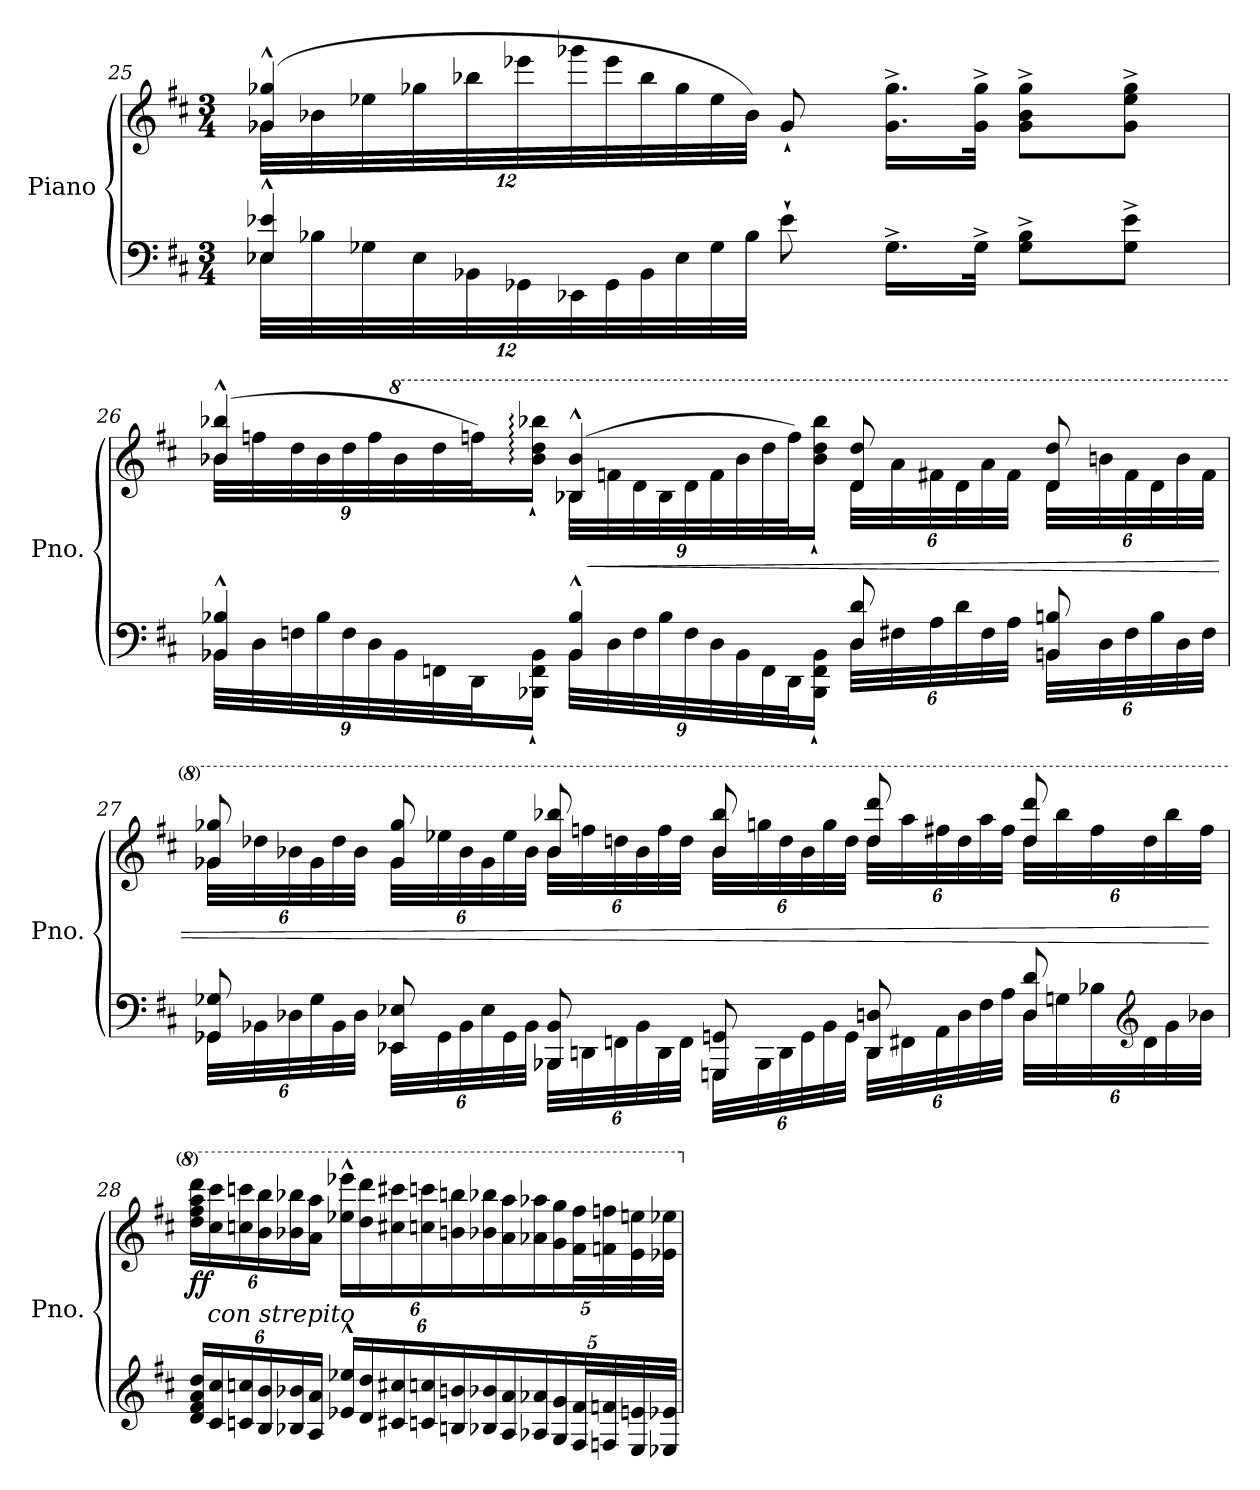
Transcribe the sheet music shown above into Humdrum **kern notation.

**kern	**kern	**dynam
*part1	*part1	*part1
*staff2	*staff1	*staff1/2
*I"Piano	*	*
*I'Pno.	*	*
*clefF4	*clefG2	*
*k[f#c#]	*k[f#c#]	*
*M3/4	*M3/4	*
=25	=25	=25
*^	*^	*
*	*Xbrackettup	*	*Xbrackettup	*
4E-X/^^ 4e-X/^^	48E-\LLL	(>4g-X/^^ 4gg-X/^^	48g-\LLL	.
.	48B-X\	.	48b-X\	.
.	48G-X\	.	48ee-X\	.
.	48E-\	.	48gg-X\	.
.	48BB-X\	.	48bb-X\	.
.	48GG-X\	.	48eee-X\	.
.	48EE-X\	.	48ggg-X\	.
.	48GG-\	.	48eee-\	.
.	48BB-\	.	48bb-\	.
.	48E-\	.	48gg-\	.
.	48G-\	.	48ee-\	.
.	48B-\JJJ	.	48b-\JJJ)	.
8e-`\	2ryy	8g-`/	2ryy	.
16.G-^\LL	.	16.g-\^ 16.gg-\^LL	.	.
32G-^\JJk	.	32g-\^ 32gg-\^JJk	.	.
8G-\^ 8B-\^L	.	8g-\^ 8b-\^ 8gg-\^L	.	.
8G-\^ 8e-\^J	.	8g-\^ 8ee-\^ 8gg-\^J	.	.
!!LO:LB:g=z	!!
=26	=26	=26	=26	=26
4BB-X/^^ 4B-X/^^	48BB-\LLL	(>4b-X/^^ 4bb-X/^^	48b-\LLL	.
.	48D\	.	48ffn\	.
.	48Fn\	.	48dd\	.
.	48B-\	.	48b-\	.
.	48F\	.	48dd\	.
.	48D\	.	48ff\	.
*	*	*8va	*	*
.	48BB-\	.	48bb-\	.
.	48FFn\	.	48ddd\	.
.	48DD\J	.	48fffn\J)	.
.	16BBB-X\` 16FF\` 16BB-\`JJ	.	16bb-\:` 16ddd\:` 16bbb-X\:`JJ	.
4BB-/^^ 4B-/^^	48BB-\LLL	(>4b-/^^ 4bb-/^^	48b-\LLL	.
!	!	!	!	!LO:HP:b
.	48D\	.	48ff\	<
.	48F\	.	48dd\	.
.	48B-\	.	48b-\	.
.	48F\	.	48dd\	.
.	48D\	.	48ff\	.
.	48BB-\	.	48bb-\	.
.	48FF\	.	48ddd\	.
.	48DD\J	.	48fff\J)	.
.	16BBB-\` 16FF\` 16BB-\`JJ	.	16bb-\` 16ddd\` 16bbb-\`JJ	.
8D/ 8d/	48D\LLL	8dd/ 8ddd/	48dd\LLL	.
.	48F#X\	.	48aa\	.
.	48A\	.	48ff#X\	.
.	48d\	.	48dd\	.
.	48F#\	.	48aa\	.
.	48A\JJJ	.	48ff#\JJJ	.
8BBn/ 8Bn/	48BB\LLL	8dd/ 8ddd/	48dd\LLL	.
.	48D\	.	48bbn\	.
.	48F#\	.	48ff#\	.
.	48B\	.	48dd\	.
.	48D\	.	48bb\	.
.	48F#\JJJ	.	48ff#\JJJ	.
!!LO:LB:g=z	!!
=27	=27	=27	=27	=27
8GG-X/ 8G-X/	48GG-\LLL	8gg-X/ 8ggg-X/	48gg-\LLL	.
.	48BB-X\	.	48ddd-X\	.
.	48D-X\	.	48bb-X\	.
.	48G-\	.	48gg-\	.
.	48BB-\	.	48ddd-\	.
.	48D-\JJJ	.	48bb-\JJJ	.
8EE-X/ 8E-X/	48EE-\LLL	8gg-/ 8ggg-/	48gg-\LLL	.
.	48GG-\	.	48eee-X\	.
.	48BB-\	.	48bb-\	.
.	48E-\	.	48gg-\	.
.	48GG-\	.	48eee-\	.
.	48BB-\JJJ	.	48bb-\JJJ	.
8BBB-X/ 8BB-/	48BBB-\LLL	8bb-/ 8bbb-X/	48bb-\LLL	.
.	48DDn\	.	48fffn\	.
.	48FFn\	.	48dddn\	.
.	48BB-\	.	48bb-\	.
.	48DD\	.	48fff\	.
.	48FF\JJJ	.	48ddd\JJJ	.
8GGG/ 8GGn/	48GGGn\LLL	8bb-/ 8bbb-/	48bb-\LLL	.
.	48BBB-\	.	48gggn\	.
.	48DD\	.	48ddd\	.
.	48GG\	.	48bb-\	.
.	48BB-\	.	48ggg\	.
.	48GG\JJJ	.	48ddd\JJJ	.
8DD/ 8Dn/	48DD\LLL	8ddd/ 8dddd/	48ddd\LLL	.
.	48FF#X\	.	48aaa\	.
.	48AA\	.	48fff#X\	.
.	48D\	.	48ddd\	.
.	48F#\	.	48aaa\	.
.	48A\JJJ	.	48fff#\JJJ	.
8D/ 8d/	48D\LLL	8ddd/ 8dddd/	48ddd\LLL	.
.	48Gn\	.	48bbb-\	.
.	48B-X\	.	48fff#\	.
*clefG2	*	*	*	*
.	48d\	.	48ddd\	.
.	48g\	.	48bbb-\	.
.	48b-X\JJJ	.	48fff#\JJJ	.
*v	*v	*	*	*
*	*v	*v	*
.	.	[
!!LO:LB:g=z
=28	=28	=28
!	!	!LO:DY:b
24d/ 24f#/ 24a/ 24dd/LL	24ddd\ 24fff#\ 24aaa\ 24dddd\LL	ff
!LO:TX:a:i:t=con strepito	!	!
24c#/ 24cc#/	24ccc#\ 24cccc#\	.
24cn/ 24ccn/	24cccn\ 24ccccn\	.
24B/ 24b/	24bb\ 24bbb\	.
24B-X/ 24b-X/	24bb-X\ 24bbb-X\	.
24A/ 24a/JJ	24aa\ 24aaa\JJ	.
24e-X/^^ 24ee-X/^^LL	24eee-X\^^ 24eeee-X\^^LL	.
24d/ 24dd/	24ddd\ 24dddd\	.
24c#X/ 24cc#X/	24ccc#X\ 24cccc#X\	.
24cn/ 24ccn/	24cccn\ 24ccccn\	.
24Bn/ 24bn/	24bbn\ 24bbbn\	.
24B-X/ 24b-X/	24bb-X\ 24bbb-X\	.
20A/ 20a/	20aa\ 20aaa\	.
20A-X/ 20a-X/	20aa-X\ 20aaa-X\	.
20G/ 20g/	20gg\ 20ggg\	.
40F#/ 40f#/L	40ff#\ 40fff#\L	.
40Fn/ 40fn/	40ffn\ 40fffn\	.
40E/ 40en/	40ee\ 40eeen\	.
40E-X/ 40e-X/JJJ	40ee-X\ 40eee-X\JJJ	.
*	*X8va	*
=	=	=
*-	*-	*-
